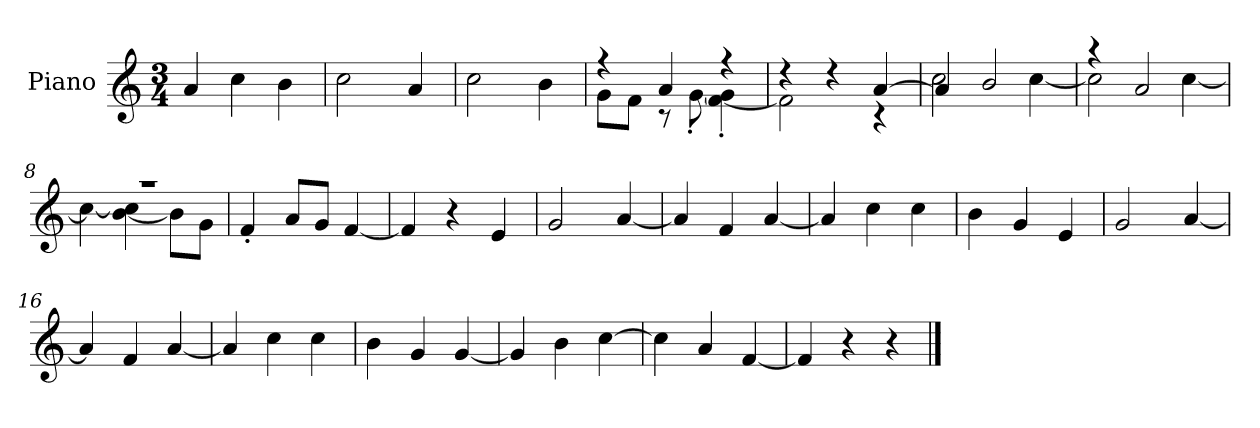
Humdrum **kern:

**kern
*part1
*staff1
*I"Piano
*I'P-no
*clefG2
*k[]
*M3/4
*MM179
=1
4a/
4cc\
4b\
=2
2cc\
4a/
=3
2cc\
4b\
=4
*^
4r	8g\L
.	8f\J
4a/	8r
.	[8g'\
4r	[4f\' 4g\]'
=5	=5
4r	2f\]
4r	.
[4a/	4r
=6	=6
4a/]	2cc\
2b/	.
.	[4cc\
=7	=7
4r	2cc\]
2a/	.
.	[4cc\
=8	=8
2.r	4cc\_
.	[4b\ 4cc\]
.	8b\L]
.	8g\J
*v	*v
=9
4f'/
8a/L
8g/J
[4f/
=10
4f/]
4r
4e/
!!LO:LB:g=z
=11
2g/
[4a/
=12
4a/]
4f/
[4a/
=13
4a/]
4cc\
4cc\
=14
4b\
4g/
4e/
=15
2g/
[4a/
=16
4a/]
4f/
[4a/
=17
4a/]
4cc\
4cc\
=18
4b\
4g/
[4g/
=19
4g/]
4b\
[4cc\
=20
4cc\]
4a/
[4f/
=21
4f/]
4r
4r
==
*-
